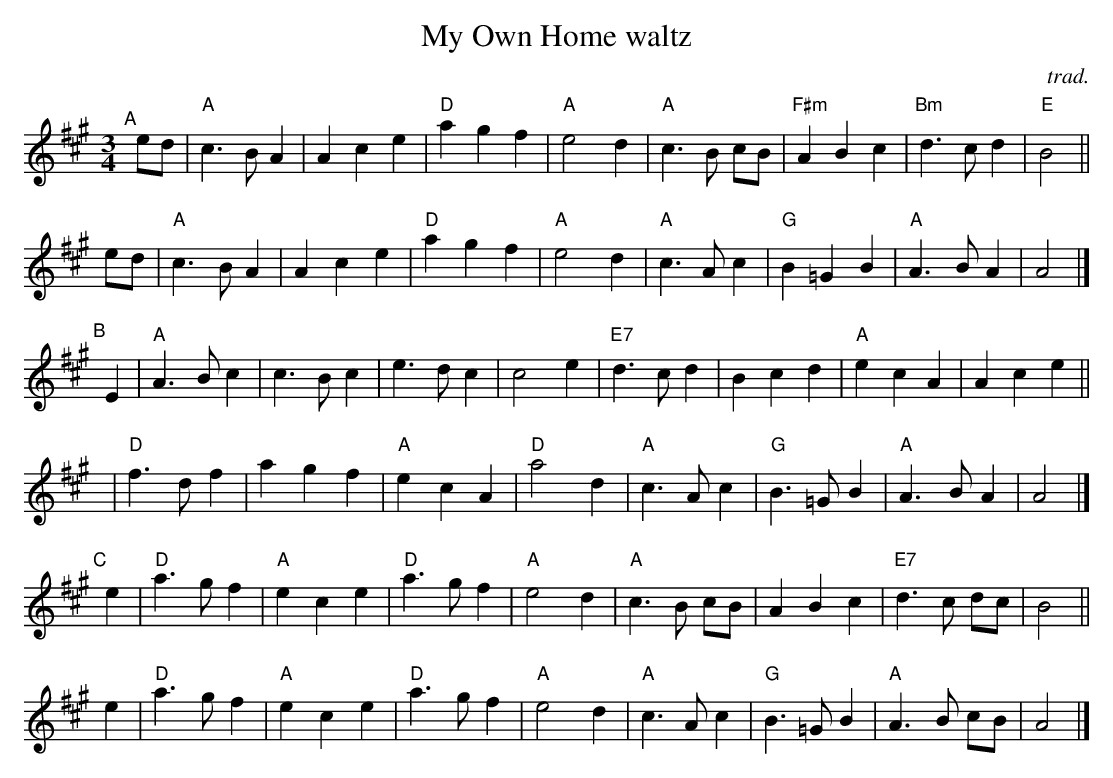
X:1
T: My Own Home waltz
C: trad.
M: 3/4
L: 1/8
K: A
"^A"[|]\
ed | "A"c3 B A2 | A2 c2 e2 | "D"a2 g2 f2 | "A"e4 d2 | "A"c3 B cB |"F#m"A2 B2 c2 |"Bm"d3 c d2 | "E"B4 ||
ed | "A"c3 B A2 | A2 c2 e2 | "D"a2 g2 f2 | "A"e4 d2 | "A"c3 A c2 | "G"B2 =G2 B2 | "A"A3 B A2 | A4 |]
"^B"[|]\
E2 | "A"A3 B c2 | c3 B c2 | e3 d c2 | c4 e2 |"E7"d3 c d2 | B2 c2 d2 | "A"e2 c2 A2 | A2 c2 e2 ||
y3 | "D"f3 d f2 | a2 g2 f2 | "A"e2 c2 A2 | "D"a4 d2 | "A"c3 A c2 | "G"B3 =G B2 | "A"A3 B A2 | A4 |]
"^C"[|]\
e2 | "D"a3 g f2 | "A"e2 c2 e2 | "D"a3 g f2 | "A"e4 d2 | "A"c3 B cB | A2 B2 c2 |"E7"d3 c dc | B4 ||
e2 | "D"a3 g f2 | "A"e2 c2 e2 | "D"a3 g f2 | "A"e4 d2 | "A"c3 A c2 | "G"B3 =G B2 | "A"A3 B cB | A4 |]
